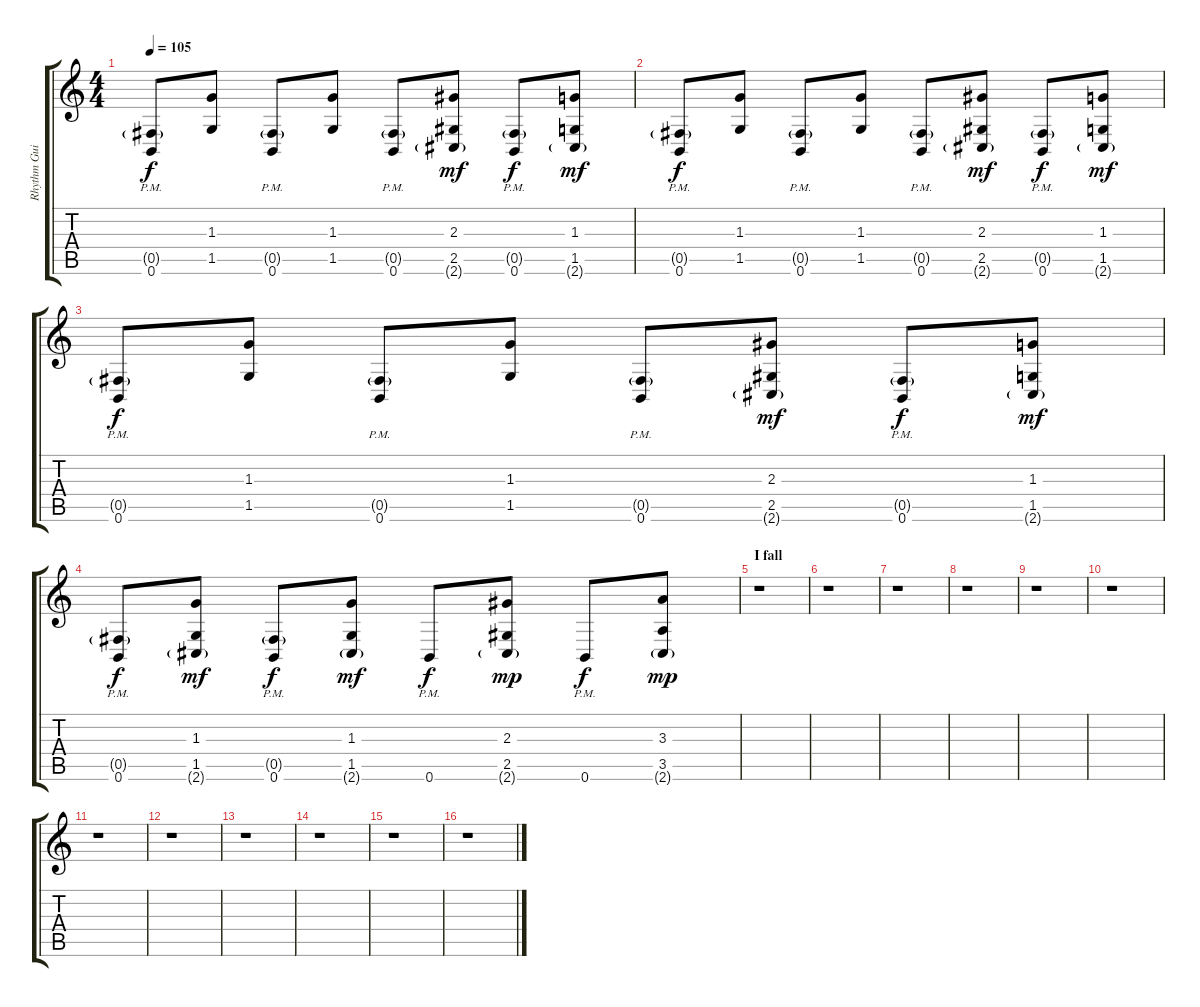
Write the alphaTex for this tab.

\track ("Rhythm Guitar 2" "Rhythm Gui") {instrument distortionguitar}
\staff {score tabs}
\tuning (Eb4 B3 Gb3 B2 Gb2 B1) {hide}
\ts (4 4)
\tempo 105
\clef g2
\ks c
(0.5{g pm} 0.6{pm}).8{dy f} (1.3 1.5).8 (0.5{g pm} 0.6{pm}).8 (1.3 1.5).8 (0.5{g pm} 0.6{pm}).8 (2.3 2.5 2.6{g}).8{dy mf} (0.5{g pm} 0.6{pm}).8{dy f} (1.3 1.5 2.6{g}).8{dy mf} |
(0.5{g pm} 0.6{pm}).8{dy f} (1.3 1.5).8 (0.5{g pm} 0.6{pm}).8 (1.3 1.5).8 (0.5{g pm} 0.6{pm}).8 (2.3 2.5 2.6{g}).8{dy mf} (0.5{g pm} 0.6{pm}).8{dy f} (1.3 1.5 2.6{g}).8{dy mf} |
(0.5{g pm} 0.6{pm}).8{dy f} (1.3 1.5).8 (0.5{g pm} 0.6{pm}).8 (1.3 1.5).8 (0.5{g pm} 0.6{pm}).8 (2.3 2.5 2.6{g}).8{dy mf} (0.5{g pm} 0.6{pm}).8{dy f} (1.3 1.5 2.6{g}).8{dy mf} |
(0.5{g pm} 0.6{pm}).8{dy f} (1.3 1.5 2.6{g}).8{dy mf} (0.5{g pm} 0.6{pm}).8{dy f} (1.3 1.5 2.6{g}).8{dy mf} 0.6{pm}.8{dy f} (2.3 2.5 2.6{g}).8{dy mp} 0.6{pm}.8{dy f} (3.3 3.5 2.6{g}).8{dy mp} |
\section ("" "I fall")
r.1 |
r.1 |
r.1 |
r.1 |
r.1 |
r.1 |
r.1 |
r.1 |
r.1 |
r.1 |
r.1 |
r.1
